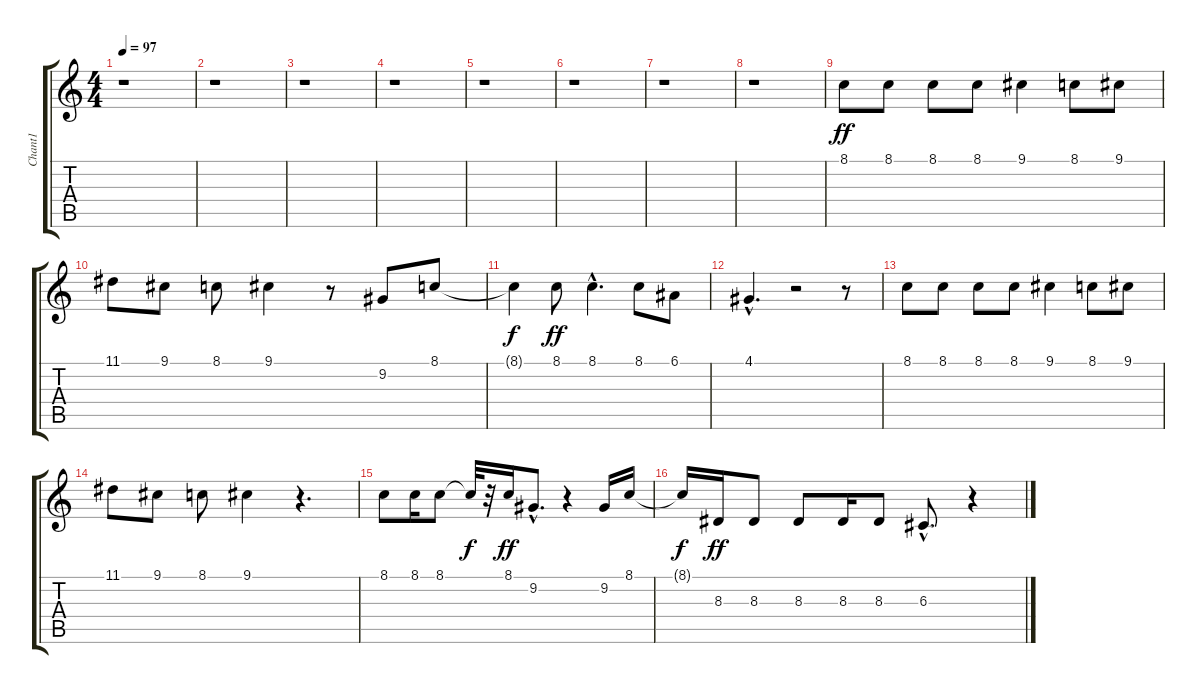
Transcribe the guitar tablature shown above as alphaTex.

\track ("Chant1" "Chant1") {instrument sopranosax}
\staff {score tabs}
\tuning (E4 B3 G3 D3 A2 E2) {hide}
\ts (4 4)
\tempo 97
\clef g2
\ks c
r.1{dy ff instrument sopranosax} |
r.1 |
r.1 |
r.1 |
r.1 |
r.1 |
r.1 |
r.1 |
8.1.8 8.1.8 8.1.8 8.1.8 9.1.4 8.1.8 9.1.8 |
11.1.8 9.1.8 8.1.8 9.1.4 r.8 9.2.8 8.1.8 |
8.1{t}.4{dy f} 8.1.8{dy ff} 8.1{hac}.4{d} 8.1.8 6.1.8 |
4.1{hac}.4{d} r.2 r.8 |
8.1.8 8.1.8 8.1.8 8.1.8 9.1.4 8.1.8 9.1.8 |
11.1.8 9.1.8 8.1.8 9.1.4 r.4{d} |
8.1.8 8.1.16 8.1.8 8.1{t}.32{dy f} r.32 8.1.16{dy ff} 9.2{hac}.8{d} r.4 9.2.16 8.1.16 |
8.1{t}.16{dy f} 8.3.16{dy ff} 8.3.8 8.3.8 8.3.16 8.3.8 6.3{hac}.8{d} r.4
